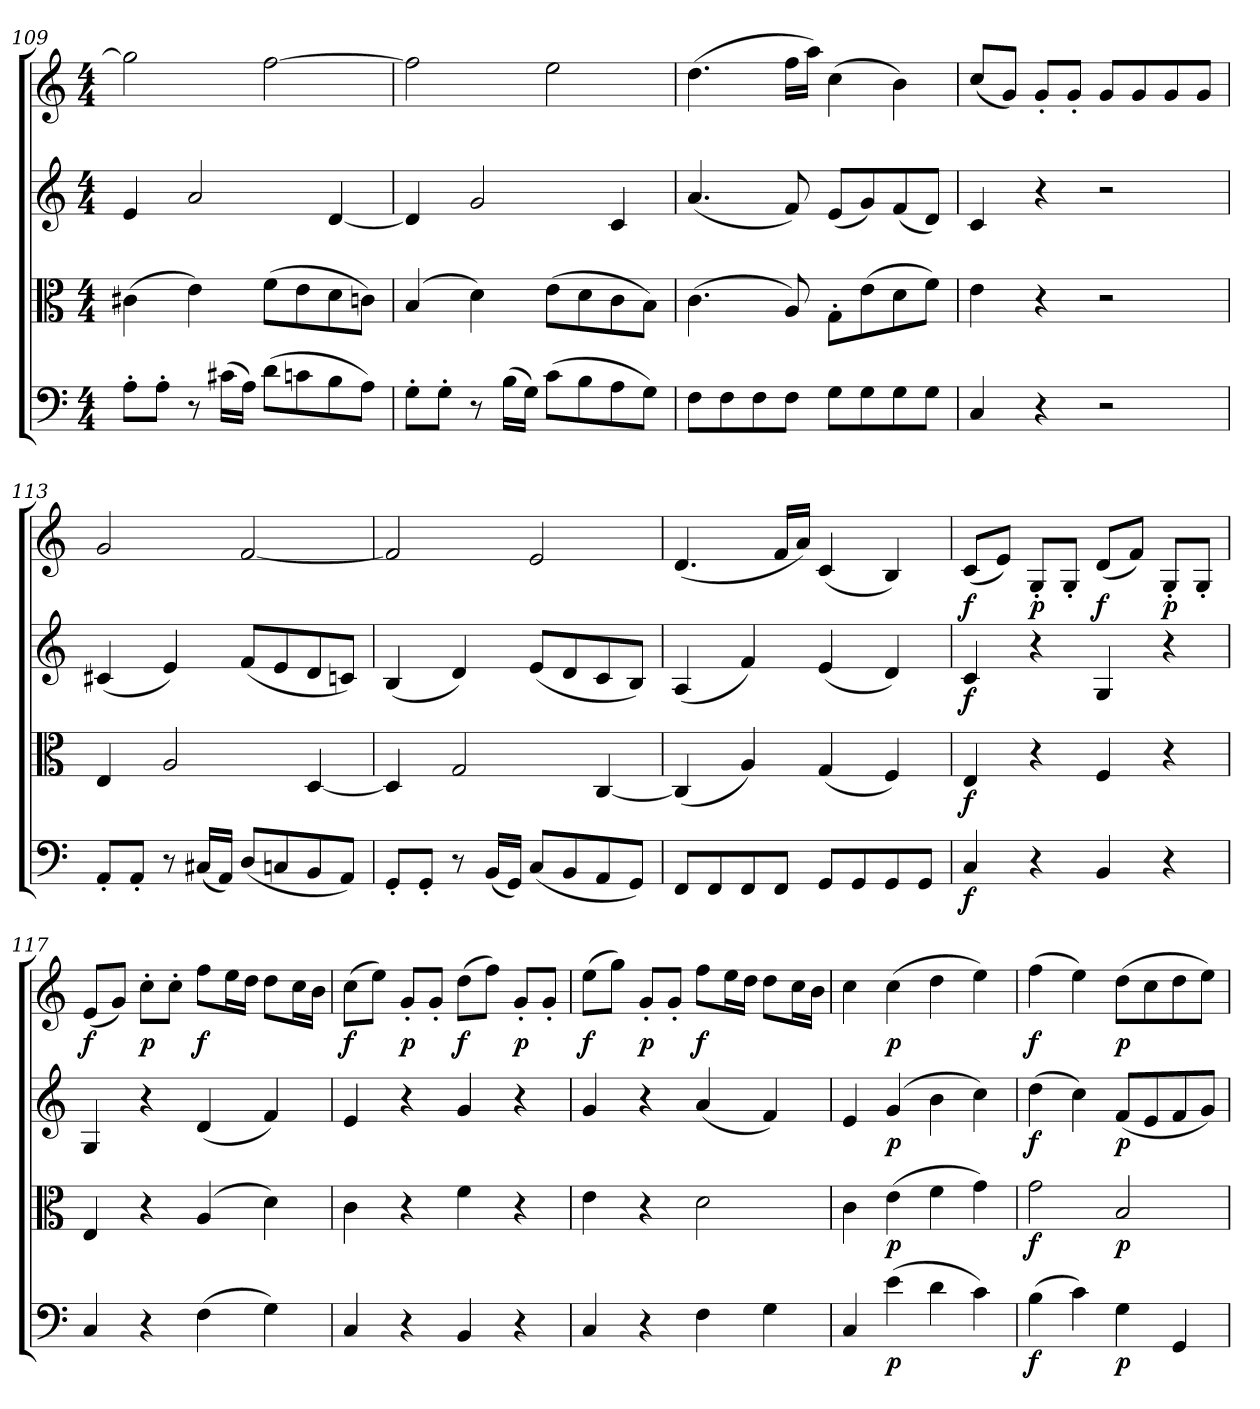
**kern	**dynam	**kern	**dynam	**kern	**dynam	**kern	**dynam
*part4	*part4	*part3	*part3	*part2	*part2	*part1	*part1
*staff4	*staff4	*staff3	*staff3	*staff2	*staff2	*staff1	*staff1
*clefF4	*	*clefC3	*	*clefG2	*	*clefG2	*
*k[]	*	*k[]	*	*k[]	*	*k[]	*
*C:	*	*C:	*	*C:	*	*C:	*
*M4/4	*	*M4/4	*	*M4/4	*	*M4/4	*
=109	=109	=109	=109	=109	=109	=109	=109
8A'\L	.	(4c#X\	.	4e/	.	2gg\]	.
8A'\J	.	.	.	.	.	.	.
8r	.	4e\)	.	2a/	.	.	.
(16c#X\LL	.	.	.	.	.	.	.
16A\JJ)	.	.	.	.	.	.	.
(8d\L	.	(8f\L	.	.	.	[2ff\	.
8cn\	.	8e\	.	.	.	.	.
8B\	.	8d\	.	[4d/	.	.	.
8A\J)	.	8cn\J)	.	.	.	.	.
=110	=110	=110	=110	=110	=110	=110	=110
8G'\L	.	(4B/	.	4d/]	.	2ff\]	.
8G'\J	.	.	.	.	.	.	.
8r	.	4d\)	.	2g/	.	.	.
(16B\LL	.	.	.	.	.	.	.
16G\JJ)	.	.	.	.	.	.	.
(8c\L	.	(8e\L	.	.	.	2ee\	.
8B\	.	8d\	.	.	.	.	.
8A\	.	8c\	.	4c/	.	.	.
8G\J)	.	8B\J)	.	.	.	.	.
=111	=111	=111	=111	=111	=111	=111	=111
8F\L	.	(4.c\	.	(4.a/	.	(4.dd\	.
8F\	.	.	.	.	.	.	.
8F\	.	.	.	.	.	.	.
8F\J	.	8A/)	.	8f/)	.	16ff\LL	.
.	.	.	.	.	.	16aa\JJ)	.
8G\L	.	8G'\L	.	(8e/L	.	(4cc\	.
8G\	.	(8e\	.	8g/)	.	.	.
8G\	.	8d\	.	(8f/	.	4b\)	.
8G\J	.	8f\J)	.	8d/J)	.	.	.
=112	=112	=112	=112	=112	=112	=112	=112
4C/	.	4e\	.	4c/	.	(8cc/L	.
.	.	.	.	.	.	8g/J)	.
4r	.	4r	.	4r	.	8g'/L	.
.	.	.	.	.	.	8g'/J	.
2r	.	2r	.	2r	.	8g/L	.
.	.	.	.	.	.	8g/	.
.	.	.	.	.	.	8g/	.
.	.	.	.	.	.	8g/J	.
=113	=113	=113	=113	=113	=113	=113	=113
8AA'/L	.	4E/	.	(4c#X/	.	2g/	.
8AA'/J	.	.	.	.	.	.	.
8r	.	2A/	.	4e/)	.	.	.
(16C#X/LL	.	.	.	.	.	.	.
16AA/JJ)	.	.	.	.	.	.	.
(8D/L	.	.	.	(8f/L	.	[2f/	.
8Cn/	.	.	.	8e/	.	.	.
8BB/	.	[4D/	.	8d/	.	.	.
8AA/J)	.	.	.	8cn/J)	.	.	.
=114	=114	=114	=114	=114	=114	=114	=114
8GG'/L	.	4D/]	.	(4B/	.	2f/]	.
8GG'/J	.	.	.	.	.	.	.
8r	.	2G/	.	4d/)	.	.	.
(16BB/LL	.	.	.	.	.	.	.
16GG/JJ)	.	.	.	.	.	.	.
(8C/L	.	.	.	(8e/L	.	2e/	.
8BB/	.	.	.	8d/	.	.	.
8AA/	.	[4C/	.	8c/	.	.	.
8GG/J)	.	.	.	8B/J)	.	.	.
=115	=115	=115	=115	=115	=115	=115	=115
8FF/L	.	(4C/]	.	(4A/	.	(4.d/	.
8FF/	.	.	.	.	.	.	.
8FF/	.	4A/)	.	4f/)	.	.	.
8FF/J	.	.	.	.	.	16f/LL	.
.	.	.	.	.	.	16a/JJ)	.
8GG/L	.	(4G/	.	(4e/	.	(4c/	.
8GG/	.	.	.	.	.	.	.
8GG/	.	4F/)	.	4d/)	.	4B/)	.
8GG/J	.	.	.	.	.	.	.
=116	=116	=116	=116	=116	=116	=116	=116
4C/	f	4E/	f	4c/	f	(8c/L	f
.	.	.	.	.	.	8e/J)	.
4r	.	4r	.	4r	.	8G'/L	p
.	.	.	.	.	.	8G'/J	.
4BB/	.	4F/	.	4G/	.	(8d/L	f
.	.	.	.	.	.	8f/J)	.
4r	.	4r	.	4r	.	8G'/L	p
.	.	.	.	.	.	8G'/J	.
=117	=117	=117	=117	=117	=117	=117	=117
4C/	.	4E/	.	4G/	.	(8e/L	f
.	.	.	.	.	.	8g/J)	.
4r	.	4r	.	4r	.	8cc'\L	p
.	.	.	.	.	.	8cc'\J	.
(4F\	.	(4A/	.	(4d/	.	8ff\L	f
.	.	.	.	.	.	16ee\L	.
.	.	.	.	.	.	16dd\JJ	.
4G\)	.	4d\)	.	4f/)	.	8dd\L	.
.	.	.	.	.	.	16cc\L	.
.	.	.	.	.	.	16b\JJ	.
=118	=118	=118	=118	=118	=118	=118	=118
4C/	.	4c\	.	4e/	.	(8cc\L	f
.	.	.	.	.	.	8ee\J)	.
4r	.	4r	.	4r	.	8g'/L	p
.	.	.	.	.	.	8g'/J	.
4BB/	.	4f\	.	4g/	.	(8dd\L	f
.	.	.	.	.	.	8ff\J)	.
4r	.	4r	.	4r	.	8g'/L	p
.	.	.	.	.	.	8g'/J	.
=119	=119	=119	=119	=119	=119	=119	=119
4C/	.	4e\	.	4g/	.	(8ee\L	f
.	.	.	.	.	.	8gg\J)	.
4r	.	4r	.	4r	.	8g'/L	p
.	.	.	.	.	.	8g'/J	.
4F\	.	2d\	.	(4a/	.	8ff\L	f
.	.	.	.	.	.	16ee\L	.
.	.	.	.	.	.	16dd\JJ	.
4G\	.	.	.	4f/)	.	8dd\L	.
.	.	.	.	.	.	16cc\L	.
.	.	.	.	.	.	16b\JJ	.
=120	=120	=120	=120	=120	=120	=120	=120
4C/	.	4c\	.	4e/	.	4cc\	.
(4e\	p	(4e\	p	(4g/	p	(4cc\	p
4d\	.	4f\	.	4b\	.	4dd\	.
4c\)	.	4g\)	.	4cc\)	.	4ee\)	.
=121	=121	=121	=121	=121	=121	=121	=121
(4B\	f	2g\	f	(4dd\	f	(4ff\	f
4c\)	.	.	.	4cc\)	.	4ee\)	.
4G\	p	2B/	p	(8f/L	p	(8dd\L	p
.	.	.	.	8e/	.	8cc\	.
4GG/	.	.	.	8f/	.	8dd\	.
.	.	.	.	8g/J)	.	8ee\J)	.
=	=	=	=	=	=	=	=
*-	*-	*-	*-	*-	*-	*-	*-
